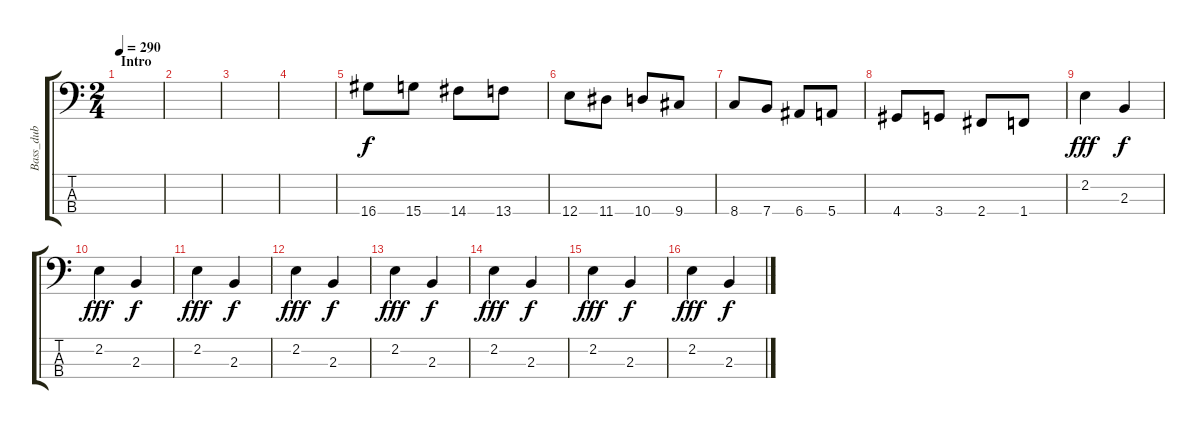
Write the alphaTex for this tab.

\track ("Bass_dub" "Bass_dub") {instrument electricguitarmuted}
\staff {score tabs}
\tuning (G2 D2 A1 E1) {hide}
\ts (2 4)
\section ("" "Intro")
\tempo 290
\clef f4
\ks c
|
|
|
|
16.4.8 15.4.8 14.4.8 13.4.8 |
12.4.8 11.4.8 10.4.8 9.4.8 |
8.4.8 7.4.8 6.4.8 5.4.8 |
4.4.8 3.4.8 2.4.8 1.4.8 |
2.2.4{dy fff instrument acousticbass} 2.3.4{dy f} |
2.2.4{dy fff} 2.3.4{dy f} |
2.2.4{dy fff} 2.3.4{dy f} |
2.2.4{dy fff} 2.3.4{dy f} |
2.2.4{dy fff} 2.3.4{dy f} |
2.2.4{dy fff} 2.3.4{dy f} |
2.2.4{dy fff} 2.3.4{dy f} |
2.2.4{dy fff} 2.3.4{dy f}
